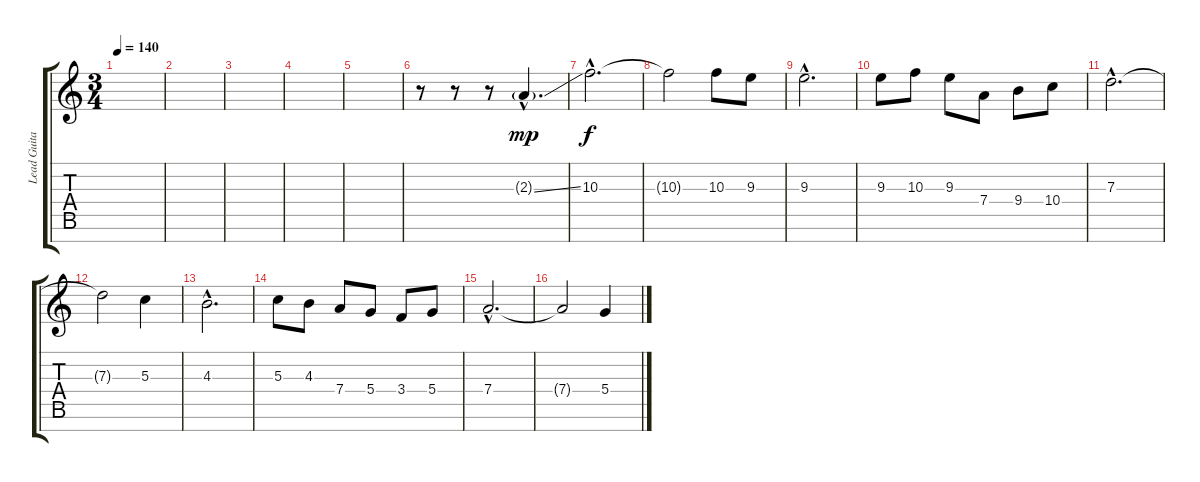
\track ("Lead Guitar I" "Lead Guita") {instrument distortionguitar}
\staff {score tabs}
\tuning (E4 B3 G3 D3 A2 E2 B1) {hide}
\ts (3 4)
\tempo 140
\clef g2
\ks c
|
|
|
|
|
r.8 r.8 r.8 2.3{ss g hac}.4{d dy mp volume 16} |
10.3{hac}.2{d dy f} |
10.3{t}.2 10.3.8 9.3.8 |
9.3{hac}.2{d} |
9.3.8 10.3.8 9.3.8 7.4.8 9.4.8 10.4.8 |
7.3{hac}.2{d} |
7.3{t}.2 5.3.4 |
4.3{hac}.2{d} |
5.3.8 4.3.8 7.4.8 5.4.8 3.4.8 5.4.8 |
7.4{hac}.2{d} |
7.4{t}.2 5.4.4
